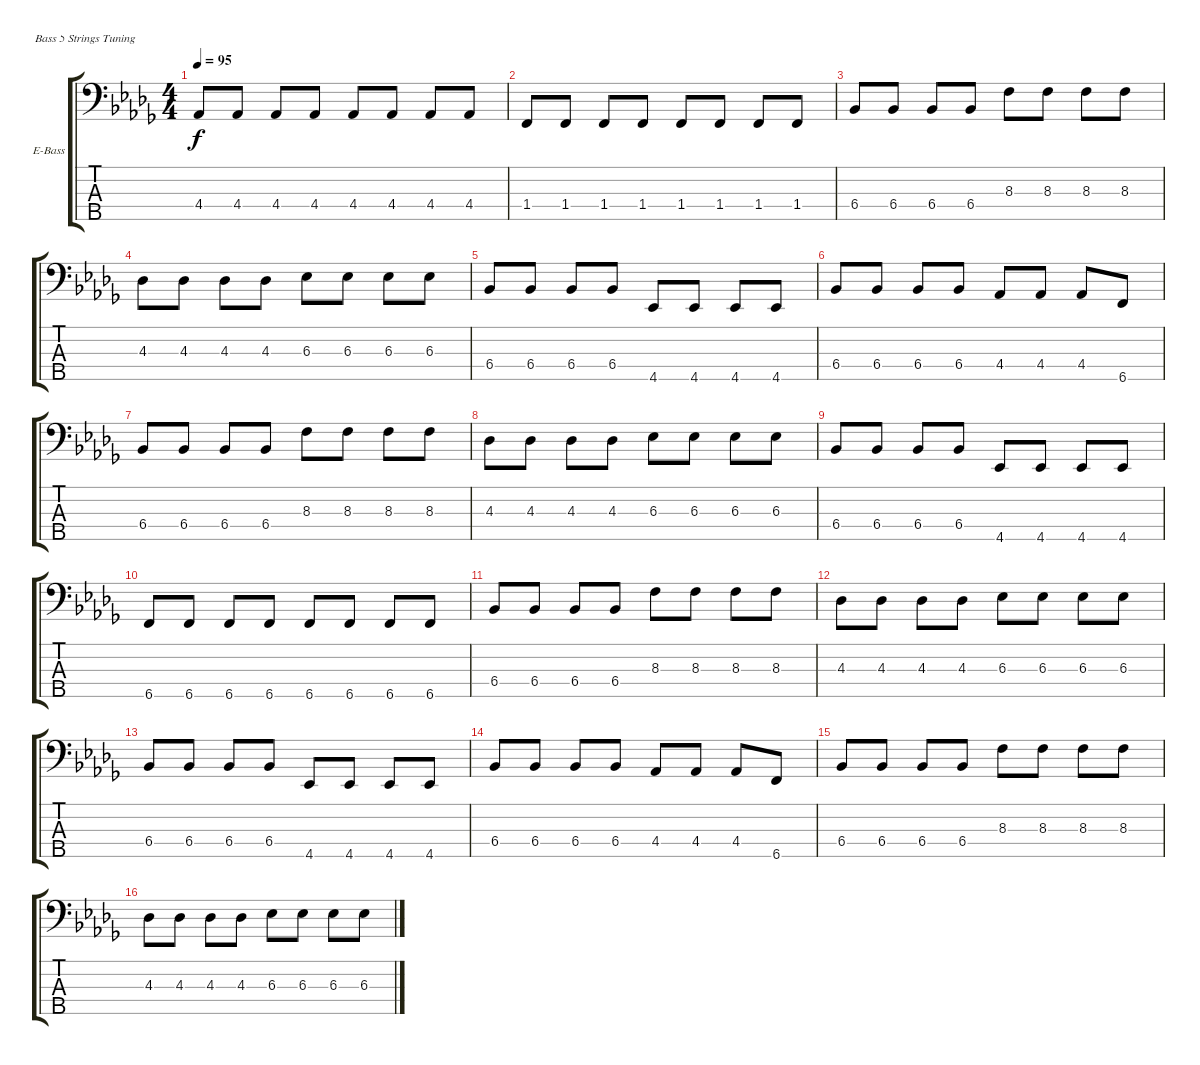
\bracketExtendMode groupsimilarinstruments
\firstSystemTrackNameOrientation horizontal
\otherSystemsTrackNameOrientation horizontal
\track ("Electric Bass" "E-Bass") {instrument electricbassfinger}
\staff {score tabs}
\tuning (G2 D2 A1 E1 B0)
\ts (4 4)
\tempo 95
\clef f4
\scale
0.333333
\ks bbminor
4.4.8{dy f} 4.4.8 4.4.8 4.4.8 4.4.8 4.4.8 4.4.8 4.4.8 |
\scale
0.333333 1.4.8 1.4.8 1.4.8 1.4.8 1.4.8 1.4.8 1.4.8 1.4.8 |
6.4.8 6.4.8 6.4.8 6.4.8 8.3.8 8.3.8 8.3.8 8.3.8 |
4.3.8 4.3.8 4.3.8 4.3.8 6.3.8 6.3.8 6.3.8 6.3.8 |
6.4.8 6.4.8 6.4.8 6.4.8 4.5.8 4.5.8 4.5.8 4.5.8 |
6.4.8 6.4.8 6.4.8 6.4.8 4.4.8 4.4.8 4.4.8 6.5.8 |
6.4.8 6.4.8 6.4.8 6.4.8 8.3.8 8.3.8 8.3.8 8.3.8 |
4.3.8 4.3.8 4.3.8 4.3.8 6.3.8 6.3.8 6.3.8 6.3.8 |
6.4.8 6.4.8 6.4.8 6.4.8 4.5.8 4.5.8 4.5.8 4.5.8 |
6.5.8 6.5.8 6.5.8 6.5.8 6.5.8 6.5.8 6.5.8 6.5.8 |
6.4.8 6.4.8 6.4.8 6.4.8 8.3.8 8.3.8 8.3.8 8.3.8 |
4.3.8 4.3.8 4.3.8 4.3.8 6.3.8 6.3.8 6.3.8 6.3.8 |
6.4.8 6.4.8 6.4.8 6.4.8 4.5.8 4.5.8 4.5.8 4.5.8 |
6.4.8 6.4.8 6.4.8 6.4.8 4.4.8 4.4.8 4.4.8 6.5.8 |
6.4.8 6.4.8 6.4.8 6.4.8 8.3.8 8.3.8 8.3.8 8.3.8 |
4.3.8 4.3.8 4.3.8 4.3.8 6.3.8 6.3.8 6.3.8 6.3.8
